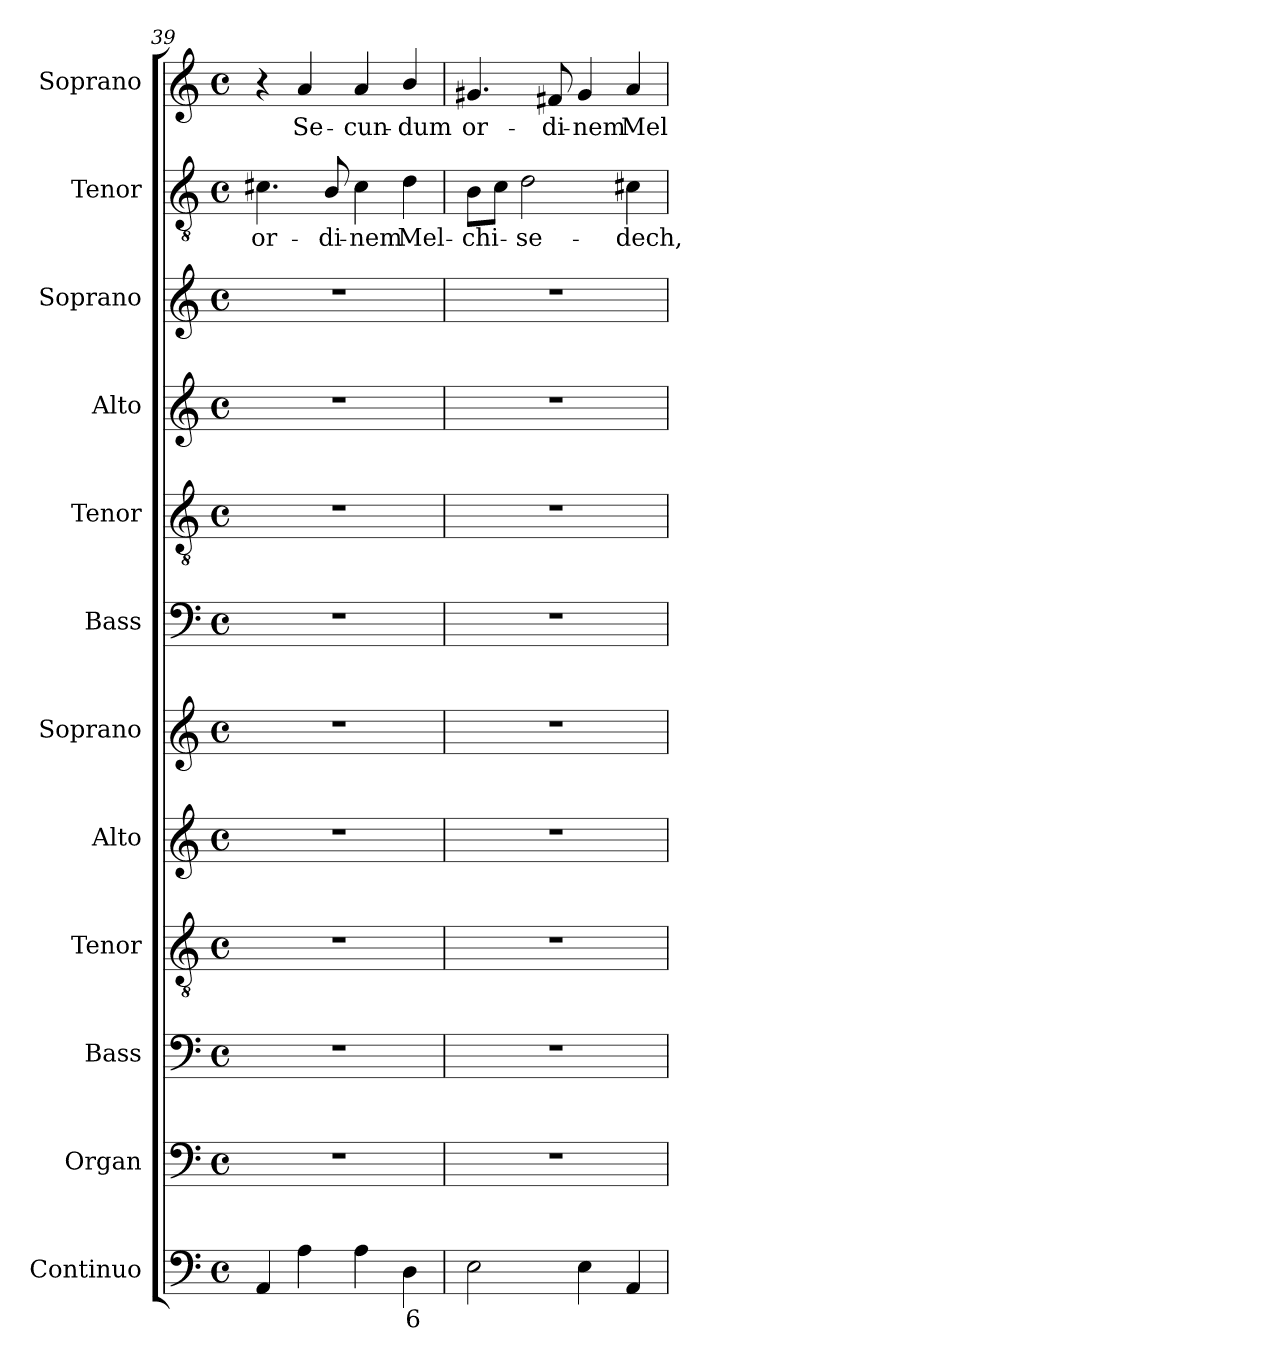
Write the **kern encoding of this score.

**kern	**text	**kern	**kern	**kern	**kern	**kern	**kern	**kern	**kern	**kern	**kern	**text	**kern	**text
*part12	*part12	*part11	*part10	*part9	*part8	*part7	*part6	*part5	*part4	*part3	*part2	*part2	*part1	*part1
*staff12	*staff12	*staff11	*staff10	*staff9	*staff8	*staff7	*staff6	*staff5	*staff4	*staff3	*staff2	*staff2	*staff1	*staff1
*I"Continuo	*	*I"Organ	*I"Bass	*I"Tenor	*I"Alto	*I"Soprano	*I"Bass	*I"Tenor	*I"Alto	*I"Soprano	*I"Tenor	*	*I"Soprano	*
*I'Cont.	*	*I'Org.	*I'B.	*I'T.	*I'A.	*I'S.	*I'B.	*I'T.	*I'A.	*I'S.	*I'T.	*	*I'S.	*
*clefF4	*	*clefF4	*clefF4	*clefGv2	*clefG2	*clefG2	*clefF4	*clefGv2	*clefG2	*clefG2	*clefGv2	*	*clefG2	*
*	*	*	*	*ITrd7c12	*	*	*	*ITrd7c12	*	*	*ITrd7c12	*	*	*
*k[]	*	*k[]	*k[]	*k[]	*k[]	*k[]	*k[]	*k[]	*k[]	*k[]	*k[]	*	*k[]	*
*C:	*	*C:	*C:	*C:	*C:	*C:	*C:	*C:	*C:	*C:	*C:	*	*C:	*
*M4/4	*	*M4/4	*M4/4	*M4/4	*M4/4	*M4/4	*M4/4	*M4/4	*M4/4	*M4/4	*M4/4	*	*M4/4	*
*met(c)	*	*met(c)	*met(c)	*met(c)	*met(c)	*met(c)	*met(c)	*met(c)	*met(c)	*met(c)	*met(c)	*	*met(c)	*
=39	=39	=39	=39	=39	=39	=39	=39	=39	=39	=39	=39	=39	=39	=39
!	!	!	!	!	!	!	!	!	!	!	!	!LO:LY:b:color=#000000	!	!
4AAi/	.	1r	1r	1r	1r	1r	1r	1r	1r	1r	4.C#Xi\	or-	4r	.
!	!	!	!	!	!	!	!	!	!	!	!	!	!	!LO:LY:b:color=#000000
4Ai\	.	.	.	.	.	.	.	.	.	.	.	.	4ai/	Se-
!	!	!	!	!	!	!	!	!	!	!	!	!LO:LY:b:color=#000000	!	!
.	.	.	.	.	.	.	.	.	.	.	8BBi/	-di-	.	.
!	!	!	!	!	!	!	!	!	!	!	!	!LO:LY:b:color=#000000	!	!
!	!	!	!	!	!	!	!	!	!	!	!	!	!	!LO:LY:b:color=#000000
4Ai\	.	.	.	.	.	.	.	.	.	.	4C#i\	-nem	4ai/	-cun-
!	!LO:LY:b:color=#000000	!	!	!	!	!	!	!	!	!	!	!	!	!
!	!	!	!	!	!	!	!	!	!	!	!	!LO:LY:b:color=#000000	!	!
!	!	!	!	!	!	!	!	!	!	!	!	!	!	!LO:LY:b:color=#000000
4Di\	6	.	.	.	.	.	.	.	.	.	4Di\	Mel-	4bi/	-dum
!!LO:PB:g=z
=40	=40	=40	=40	=40	=40	=40	=40	=40	=40	=40	=40	=40	=40	=40
!	!	!	!	!	!	!	!	!	!	!	!	!LO:LY:b:color=#000000	!	!
!	!	!	!	!	!	!	!	!	!	!	!	!	!	!LO:LY:b:color=#000000
2Ei\	.	1r	1r	1r	1r	1r	1r	1r	1r	1r	8BBi\L	-chi-	4.g#Xi/	or-
.	.	.	.	.	.	.	.	.	.	.	8Ci\J	.	.	.
!	!	!	!	!	!	!	!	!	!	!	!	!LO:LY:b:color=#000000	!	!
.	.	.	.	.	.	.	.	.	.	.	2Di\	-se-	.	.
!	!	!	!	!	!	!	!	!	!	!	!	!	!	!LO:LY:b:color=#000000
.	.	.	.	.	.	.	.	.	.	.	.	.	8f#Xi/	-di-
!	!	!	!	!	!	!	!	!	!	!	!	!	!	!LO:LY:b:color=#000000
4Ei\	.	.	.	.	.	.	.	.	.	.	.	.	4g#i/	-nem
!	!	!	!	!	!	!	!	!	!	!	!	!LO:LY:b:color=#000000	!	!
!	!	!	!	!	!	!	!	!	!	!	!	!	!	!LO:LY:b:color=#000000
4AAi/	.	.	.	.	.	.	.	.	.	.	4C#Xi\	-dech,	4ai/	Mel-
=	=	=	=	=	=	=	=	=	=	=	=	=	=	=
*-	*-	*-	*-	*-	*-	*-	*-	*-	*-	*-	*-	*-	*-	*-
